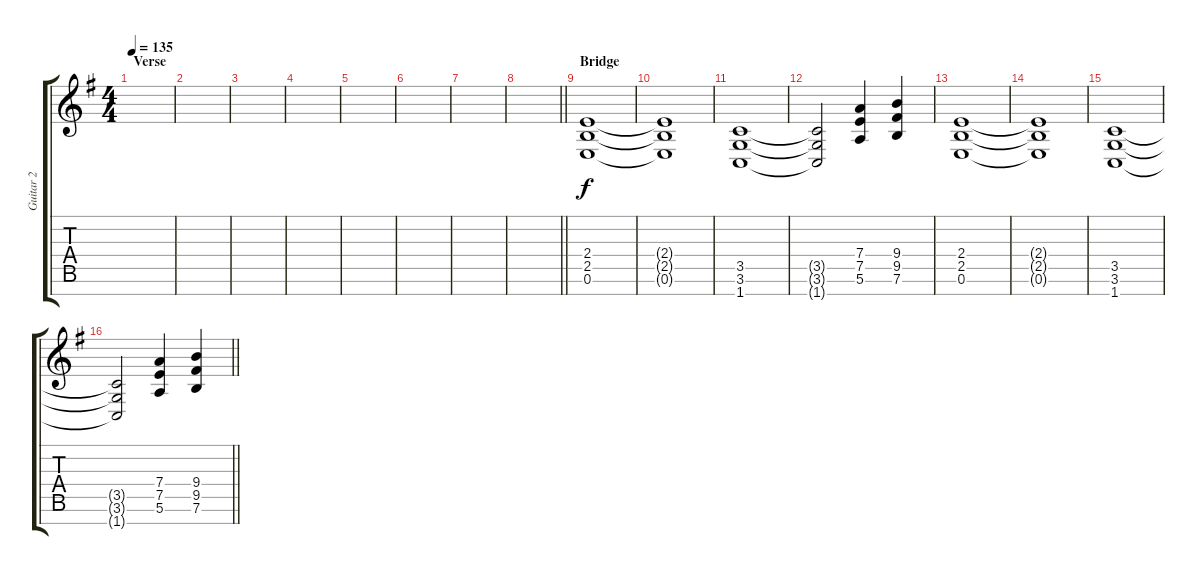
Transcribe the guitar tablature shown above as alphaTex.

\track ("Guitar 2" "Guitar 2") {instrument distortionguitar}
\staff {score tabs}
\tuning (E4 B3 G3 D3 A2 E2 B1) {hide}
\ts (4 4)
\section ("" "Verse")
\tempo 135
\clef g2
\ks eminor
|
|
|
|
|
|
|
\barLineRight lightlight
|
\section ("" "Bridge ")
(2.4 2.5 0.6).1 |
(2.4{t} 2.5{t} 0.6{t}).1 |
(3.5 3.6 1.7).1 |
(3.5{t} 3.6{t} 1.7{t}).2 (7.4 7.5 5.6).4 (9.4 9.5 7.6).4 |
(2.4 2.5 0.6).1 |
(2.4{t} 2.5{t} 0.6{t}).1 |
(3.5 3.6 1.7).1 |
\barLineRight lightlight
(3.5{t} 3.6{t} 1.7{t}).2 (7.4 7.5 5.6).4 (9.4 9.5 7.6).4
